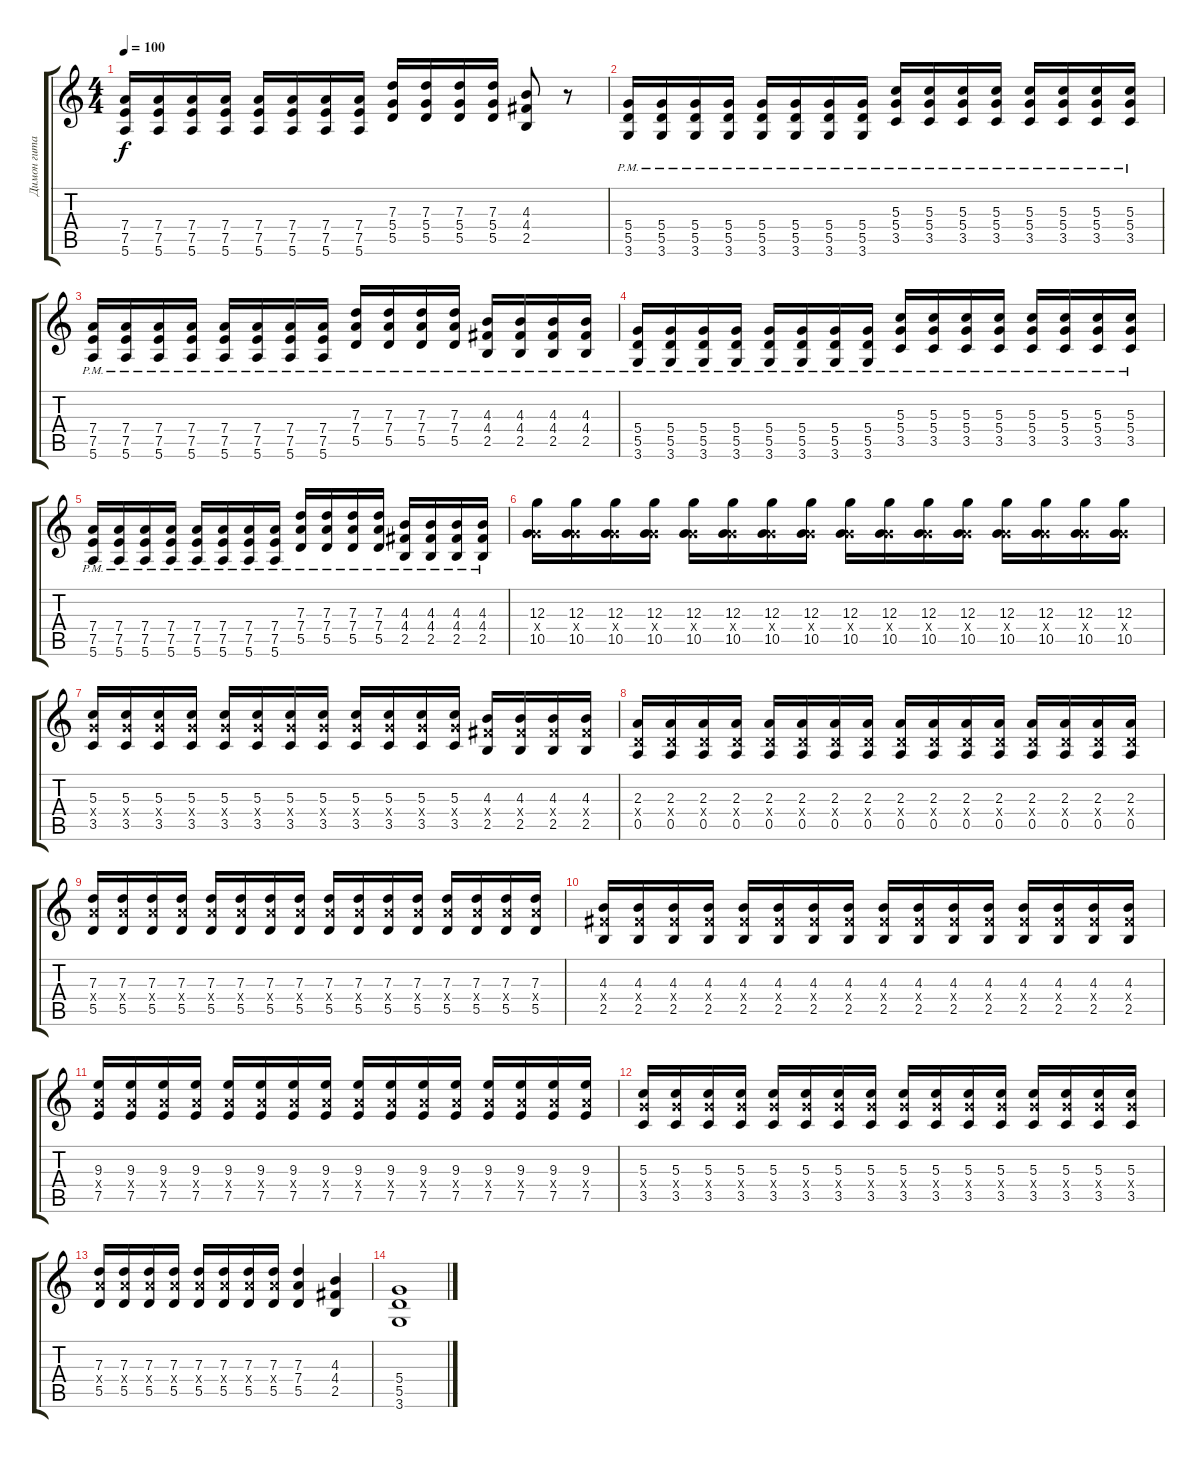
\track ("Димон гитара" "Димон гита") {instrument overdrivenguitar}
\staff {score tabs}
\tuning (E4 B3 G3 D3 A2 E2) {hide}
\ts (4 4)
\tempo 100
\clef g2
\ks c
(7.4 7.5 5.6).16{dy f} (7.4 7.5 5.6).16 (7.4 7.5 5.6).16 (7.4 7.5 5.6).16 (7.4 7.5 5.6).16 (7.4 7.5 5.6).16 (7.4 7.5 5.6).16 (7.4 7.5 5.6).16 (7.3 5.4 5.5).16 (7.3 5.4 5.5).16 (7.3 5.4 5.5).16 (7.3 5.4 5.5).16 (4.3 4.4 2.5).8 r.8 |
(5.4{pm} 5.5{pm} 3.6{pm}).16 (5.4{pm} 5.5{pm} 3.6{pm}).16 (5.4{pm} 5.5{pm} 3.6{pm}).16 (5.4{pm} 5.5{pm} 3.6{pm}).16 (5.4{pm} 5.5{pm} 3.6{pm}).16 (5.4{pm} 5.5{pm} 3.6{pm}).16 (5.4{pm} 5.5{pm} 3.6{pm}).16 (5.4{pm} 5.5{pm} 3.6{pm}).16 (5.3{pm} 5.4{pm} 3.5{pm}).16 (5.3{pm} 5.4{pm} 3.5{pm}).16 (5.3{pm} 5.4{pm} 3.5{pm}).16 (5.3{pm} 5.4{pm} 3.5{pm}).16 (5.3{pm} 5.4{pm} 3.5{pm}).16 (5.3{pm} 5.4{pm} 3.5{pm}).16 (5.3{pm} 5.4{pm} 3.5{pm}).16 (5.3{pm} 5.4{pm} 3.5{pm}).16 |
(7.4{pm} 7.5{pm} 5.6{pm}).16 (7.4{pm} 7.5{pm} 5.6{pm}).16 (7.4{pm} 7.5{pm} 5.6{pm}).16 (7.4{pm} 7.5{pm} 5.6{pm}).16 (7.4{pm} 7.5{pm} 5.6{pm}).16 (7.4{pm} 7.5{pm} 5.6{pm}).16 (7.4{pm} 7.5{pm} 5.6{pm}).16 (7.4{pm} 7.5{pm} 5.6{pm}).16 (7.3{pm} 7.4{pm} 5.5{pm}).16 (7.3{pm} 7.4{pm} 5.5{pm}).16 (7.3{pm} 7.4{pm} 5.5{pm}).16 (7.3{pm} 7.4{pm} 5.5{pm}).16 (4.3{pm} 4.4{pm} 2.5{pm}).16 (4.3{pm} 4.4{pm} 2.5{pm}).16 (4.3{pm} 4.4{pm} 2.5{pm}).16 (4.3{pm} 4.4{pm} 2.5{pm}).16 |
(5.4{pm} 5.5{pm} 3.6{pm}).16 (5.4{pm} 5.5{pm} 3.6{pm}).16 (5.4{pm} 5.5{pm} 3.6{pm}).16 (5.4{pm} 5.5{pm} 3.6{pm}).16 (5.4{pm} 5.5{pm} 3.6{pm}).16 (5.4{pm} 5.5{pm} 3.6{pm}).16 (5.4{pm} 5.5{pm} 3.6{pm}).16 (5.4{pm} 5.5{pm} 3.6{pm}).16 (5.3{pm} 5.4{pm} 3.5{pm}).16 (5.3{pm} 5.4{pm} 3.5{pm}).16 (5.3{pm} 5.4{pm} 3.5{pm}).16 (5.3{pm} 5.4{pm} 3.5{pm}).16 (5.3{pm} 5.4{pm} 3.5{pm}).16 (5.3{pm} 5.4{pm} 3.5{pm}).16 (5.3{pm} 5.4{pm} 3.5{pm}).16 (5.3{pm} 5.4{pm} 3.5{pm}).16 |
(7.4{pm} 7.5{pm} 5.6{pm}).16 (7.4{pm} 7.5{pm} 5.6{pm}).16 (7.4{pm} 7.5{pm} 5.6{pm}).16 (7.4{pm} 7.5{pm} 5.6{pm}).16 (7.4{pm} 7.5{pm} 5.6{pm}).16 (7.4{pm} 7.5{pm} 5.6{pm}).16 (7.4{pm} 7.5{pm} 5.6{pm}).16 (7.4{pm} 7.5{pm} 5.6{pm}).16 (7.3{pm} 7.4{pm} 5.5{pm}).16 (7.3{pm} 7.4{pm} 5.5{pm}).16 (7.3{pm} 7.4{pm} 5.5{pm}).16 (7.3{pm} 7.4{pm} 5.5{pm}).16 (4.3{pm} 4.4{pm} 2.5{pm}).16 (4.3{pm} 4.4{pm} 2.5{pm}).16 (4.3{pm} 4.4{pm} 2.5{pm}).16 (4.3{pm} 4.4{pm} 2.5{pm}).16 |
(12.3 5.4{x} 10.5).16 (12.3 5.4{x} 10.5).16 (12.3 5.4{x} 10.5).16 (12.3 5.4{x} 10.5).16 (12.3 5.4{x} 10.5).16 (12.3 5.4{x} 10.5).16 (12.3 5.4{x} 10.5).16 (12.3 5.4{x} 10.5).16 (12.3 5.4{x} 10.5).16 (12.3 5.4{x} 10.5).16 (12.3 5.4{x} 10.5).16 (12.3 5.4{x} 10.5).16 (12.3 5.4{x} 10.5).16 (12.3 5.4{x} 10.5).16 (12.3 5.4{x} 10.5).16 (12.3 5.4{x} 10.5).16 |
(5.3 5.4{x} 3.5).16 (5.3 5.4{x} 3.5).16 (5.3 5.4{x} 3.5).16 (5.3 5.4{x} 3.5).16 (5.3 5.4{x} 3.5).16 (5.3 5.4{x} 3.5).16 (5.3 5.4{x} 3.5).16 (5.3 5.4{x} 3.5).16 (5.3 5.4{x} 3.5).16 (5.3 5.4{x} 3.5).16 (5.3 5.4{x} 3.5).16 (5.3 5.4{x} 3.5).16 (4.3 4.4{x} 2.5).16 (4.3 4.4{x} 2.5).16 (4.3 4.4{x} 2.5).16 (4.3 4.4{x} 2.5).16 |
(2.3 0.4{x} 0.5).16 (2.3 0.4{x} 0.5).16 (2.3 0.4{x} 0.5).16 (2.3 0.4{x} 0.5).16 (2.3 0.4{x} 0.5).16 (2.3 0.4{x} 0.5).16 (2.3 0.4{x} 0.5).16 (2.3 0.4{x} 0.5).16 (2.3 0.4{x} 0.5).16 (2.3 0.4{x} 0.5).16 (2.3 0.4{x} 0.5).16 (2.3 0.4{x} 0.5).16 (2.3 0.4{x} 0.5).16 (2.3 0.4{x} 0.5).16 (2.3 0.4{x} 0.5).16 (2.3 0.4{x} 0.5).16 |
(7.3 7.4{x} 5.5).16 (7.3 7.4{x} 5.5).16 (7.3 7.4{x} 5.5).16 (7.3 7.4{x} 5.5).16 (7.3 7.4{x} 5.5).16 (7.3 7.4{x} 5.5).16 (7.3 7.4{x} 5.5).16 (7.3 7.4{x} 5.5).16 (7.3 7.4{x} 5.5).16 (7.3 7.4{x} 5.5).16 (7.3 7.4{x} 5.5).16 (7.3 7.4{x} 5.5).16 (7.3 7.4{x} 5.5).16 (7.3 7.4{x} 5.5).16 (7.3 7.4{x} 5.5).16 (7.3 7.4{x} 5.5).16 |
(4.3 4.4{x} 2.5).16 (4.3 4.4{x} 2.5).16 (4.3 4.4{x} 2.5).16 (4.3 4.4{x} 2.5).16 (4.3 4.4{x} 2.5).16 (4.3 4.4{x} 2.5).16 (4.3 4.4{x} 2.5).16 (4.3 4.4{x} 2.5).16 (4.3 4.4{x} 2.5).16 (4.3 4.4{x} 2.5).16 (4.3 4.4{x} 2.5).16 (4.3 4.4{x} 2.5).16 (4.3 4.4{x} 2.5).16 (4.3 4.4{x} 2.5).16 (4.3 4.4{x} 2.5).16 (4.3 4.4{x} 2.5).16 |
(9.3 7.4{x} 7.5).16 (9.3 7.4{x} 7.5).16 (9.3 7.4{x} 7.5).16 (9.3 7.4{x} 7.5).16 (9.3 7.4{x} 7.5).16 (9.3 7.4{x} 7.5).16 (9.3 7.4{x} 7.5).16 (9.3 7.4{x} 7.5).16 (9.3 7.4{x} 7.5).16 (9.3 7.4{x} 7.5).16 (9.3 7.4{x} 7.5).16 (9.3 7.4{x} 7.5).16 (9.3 7.4{x} 7.5).16 (9.3 7.4{x} 7.5).16 (9.3 7.4{x} 7.5).16 (9.3 7.4{x} 7.5).16 |
(5.3 5.4{x} 3.5).16 (5.3 5.4{x} 3.5).16 (5.3 5.4{x} 3.5).16 (5.3 5.4{x} 3.5).16 (5.3 5.4{x} 3.5).16 (5.3 5.4{x} 3.5).16 (5.3 5.4{x} 3.5).16 (5.3 5.4{x} 3.5).16 (5.3 5.4{x} 3.5).16 (5.3 5.4{x} 3.5).16 (5.3 5.4{x} 3.5).16 (5.3 5.4{x} 3.5).16 (5.3 5.4{x} 3.5).16 (5.3 5.4{x} 3.5).16 (5.3 5.4{x} 3.5).16 (5.3 5.4{x} 3.5).16 |
(7.3 7.4{x} 5.5).16 (7.3 7.4{x} 5.5).16 (7.3 7.4{x} 5.5).16 (7.3 7.4{x} 5.5).16 (7.3 7.4{x} 5.5).16 (7.3 7.4{x} 5.5).16 (7.3 7.4{x} 5.5).16 (7.3 7.4{x} 5.5).16 (7.3 7.4 5.5).4 (4.3 4.4 2.5).4 |
(5.4 5.5 3.6).1
